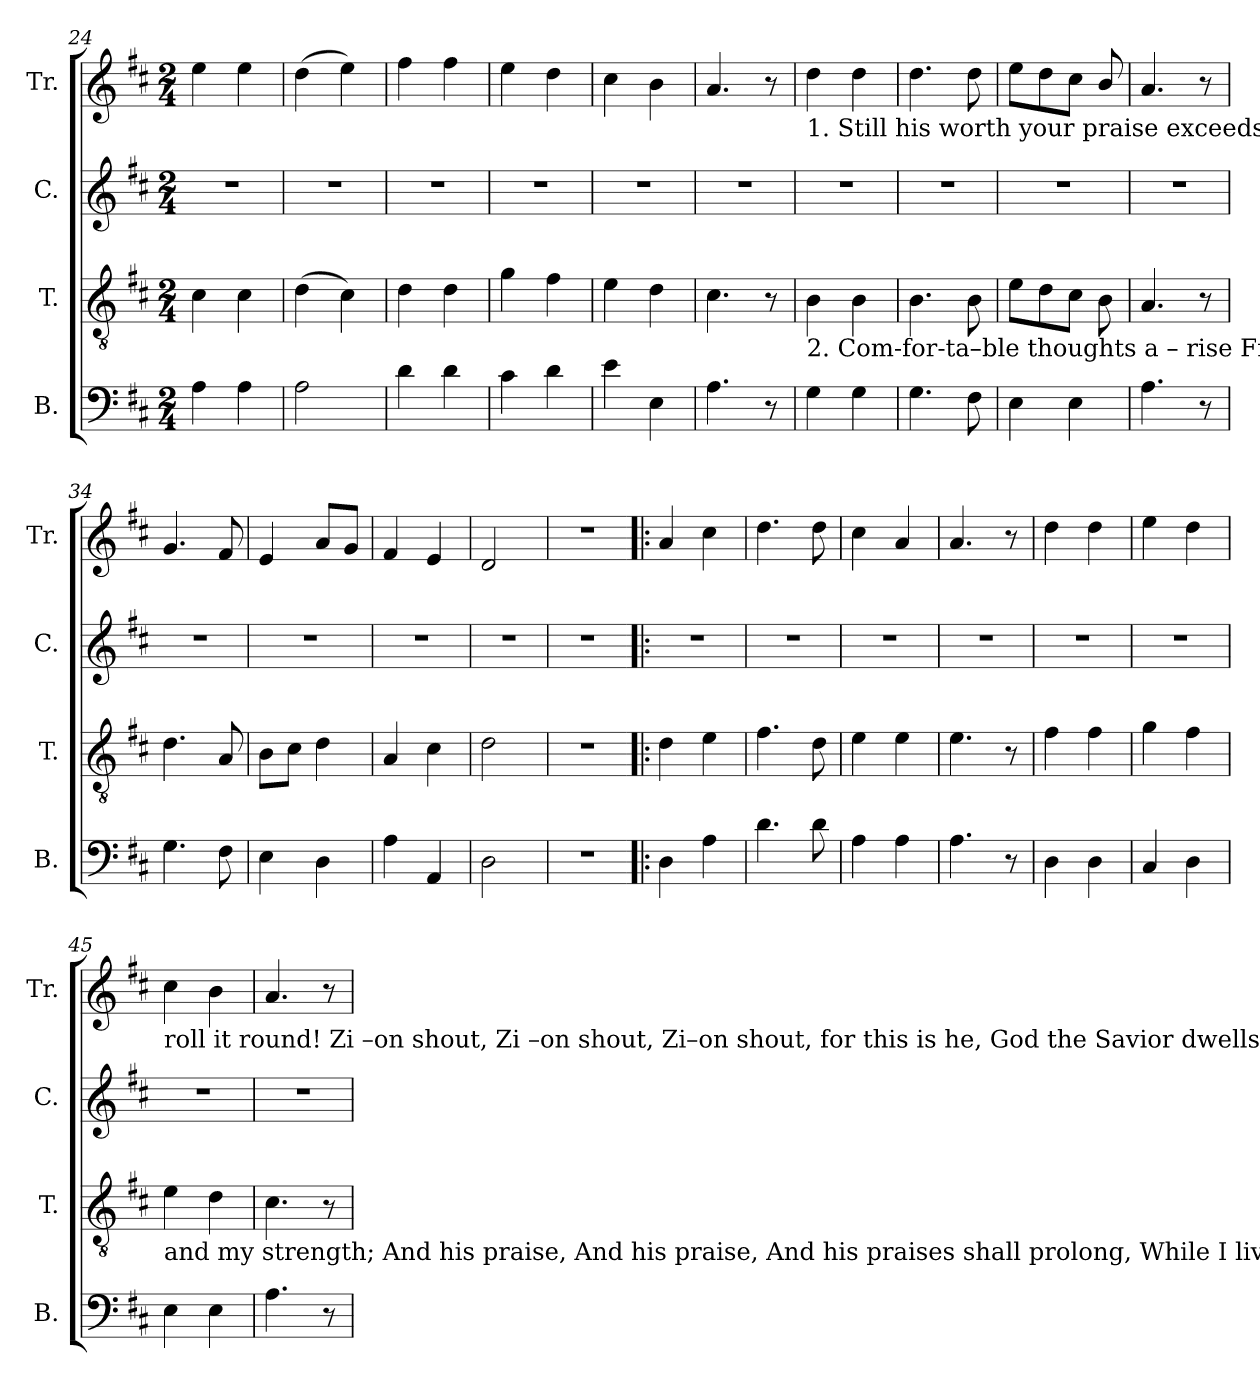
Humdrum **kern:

**kern	**kern	**kern	**kern
*part4	*part3	*part2	*part1
*staff4	*staff3	*staff2	*staff1
*I"B.	*I"T.	*I"C.	*I"Tr.
*I'B.	*I'T.	*I'C.	*I'Tr.
*clefF4	*clefGv2	*clefG2	*clefG2
*k[f#c#]	*k[f#c#]	*k[f#c#]	*k[f#c#]
*M2/4	*M2/4	*M2/4	*M2/4
=24	=24	=24	=24
4A\	4c#\	2r	4ee\
4A\	4c#\	.	4ee\
=25	=25	=25	=25
2A\	(4d\	2r	(4dd\
.	4c#\)	.	4ee\)
=26	=26	=26	=26
4d\	4d\	2r	4ff#\
4d\	4d\	.	4ff#\
=27	=27	=27	=27
4c#\	4g\	2r	4ee\
4d\	4f#\	.	4dd\
=28	=28	=28	=28
4e\	4e\	2r	4cc#\
4E\	4d\	.	4b\
=29	=29	=29	=29
4.A\	4.c#\	2r	4.a/
8r	8r	.	8r
!!LO:LB:g=z
=30	=30	=30	=30
!	!	!	!LO:TX:b:t=1. Still his worth your praise exceeds,        Ex – cel – lent     are       all  his  deeds.            Raise a – gain  the  joyful  sound,     Let the   nations
!	!LO:TX:b:t=2. Com-for-ta–ble  thoughts a  –  rise        From  the   blee–ding     sac–ri–fice.                  Je – sus  is      become at    length     My sal–va–tion	!	!
4G\	4B\	2r	4dd\
4G\	4B\	.	4dd\
=31	=31	=31	=31
4.G\	4.B\	2r	4.dd\
8F#\	8B\	.	8dd\
=32	=32	=32	=32
4E\	8e\L	2r	8ee\L
.	8d\	.	8dd\
4E\	8c#\J	.	8cc#\J
.	8B\	.	8b/
=33	=33	=33	=33
4.A\	4.A/	2r	4.a/
8r	8r	.	8r
=34	=34	=34	=34
4.G\	4.d\	2r	4.g/
8F#\	8A/	.	8f#/
=35	=35	=35	=35
4E\	8B\L	2r	4e/
.	8c#\J	.	.
4D\	4d\	.	8a/L
.	.	.	8g/J
=36	=36	=36	=36
4A\	4A/	2r	4f#/
4AA/	4c#\	.	4e/
=37	=37	=37	=37
2D\	2d\	2r	2d/
=38	=38	=38	=38
2r	2r	2r	2r
=39!|:	=39!|:	=39!|:	=39!|:
4D\	4d\	2r	4a/
4A\	4e\	.	4cc#\
=40	=40	=40	=40
4.d\	4.f#\	2r	4.dd\
8d\	8d\	.	8dd\
=41	=41	=41	=41
4A\	4e\	2r	4cc#\
4A\	4e\	.	4a/
=42	=42	=42	=42
4.A\	4.e\	2r	4.a/
8r	8r	.	8r
=43	=43	=43	=43
4D\	4f#\	2r	4dd\
4D\	4f#\	.	4dd\
=44	=44	=44	=44
4C#/	4g\	2r	4ee\
4D\	4f#\	.	4dd\
!!LO:LB:g=z
=45	=45	=45	=45
!	!	!	!LO:TX:b:t=roll  it  round!     Zi –on  shout,    Zi –on  shout,    Zi–on shout, for this is    he,          God the Savior dwells in thee, for  this is     he,
!	!LO:TX:b:t=and my strength; And his praise,  And his praise, And his  praises shall prolong,        While I  live, my pleasant song.  And his praises,	!	!
4E\	4e\	2r	4cc#\
4E\	4d\	.	4b\
=46	=46	=46	=46
4.A\	4.c#\	2r	4.a/
8r	8r	.	8r
=	=	=	=
*-	*-	*-	*-
